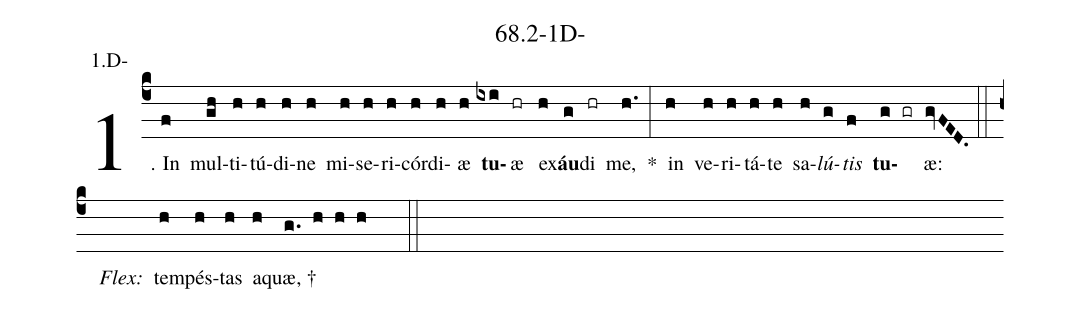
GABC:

name: 68.2-1D-;
annotation: 1.D-;
%%
(c4)1. In(f) mul(gh)ti(h)tú(h)di(h)ne(h) mi(h)se(h)ri(h)cór(h)di(h)æ(h) <b>tu</b>(ixi)æ(hr) ex(h)<b>áu</b>(g)di(hr) me,(h.) *(:) in(h) ve(h)ri(h)tá(h)te(h) sa(h)<i>lú</i>(g)<i>tis</i>(f) <b>tu</b>(g gr)æ:(gvFED.) (::)
<i>Flex:</i>()  tem(h)pés(h)tas(h) a(h)quæ, †(g. h h h  ::)

%E(h) u(h) o(g) u(f) a(g) e.(gvFED.) (::)
